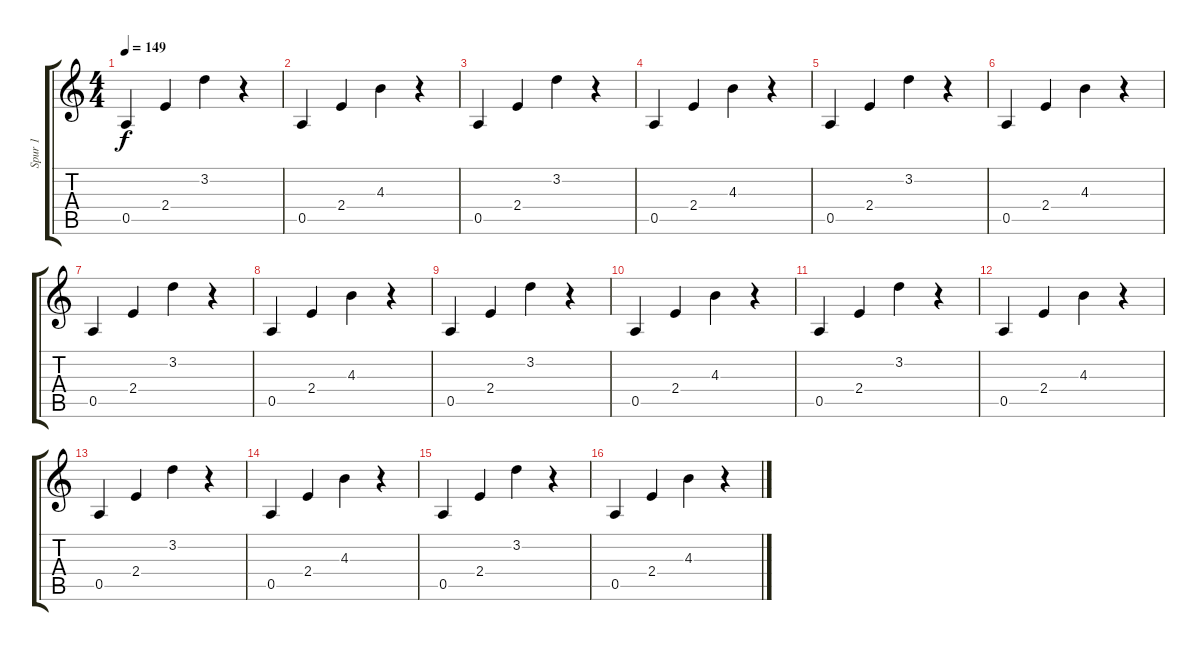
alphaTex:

\track ("Spur 1" "Spur 1") {instrument electricguitarclean}
\staff {score tabs}
\tuning (E4 B3 G3 D3 A2 E2) {hide}
\ts (4 4)
\tempo 149
\clef g2
\ks c
0.5.4{dy f} 2.4.4 3.2.4 r.4 |
0.5.4 2.4.4 4.3.4 r.4 |
0.5.4 2.4.4 3.2.4 r.4 |
0.5.4 2.4.4 4.3.4 r.4 |
0.5.4 2.4.4 3.2.4 r.4 |
0.5.4 2.4.4 4.3.4 r.4 |
0.5.4 2.4.4 3.2.4 r.4 |
0.5.4 2.4.4 4.3.4 r.4 |
0.5.4 2.4.4 3.2.4 r.4 |
0.5.4 2.4.4 4.3.4 r.4 |
0.5.4 2.4.4 3.2.4 r.4 |
0.5.4 2.4.4 4.3.4 r.4 |
0.5.4 2.4.4 3.2.4 r.4 |
0.5.4 2.4.4 4.3.4 r.4 |
0.5.4 2.4.4 3.2.4 r.4 |
0.5.4 2.4.4 4.3.4 r.4
